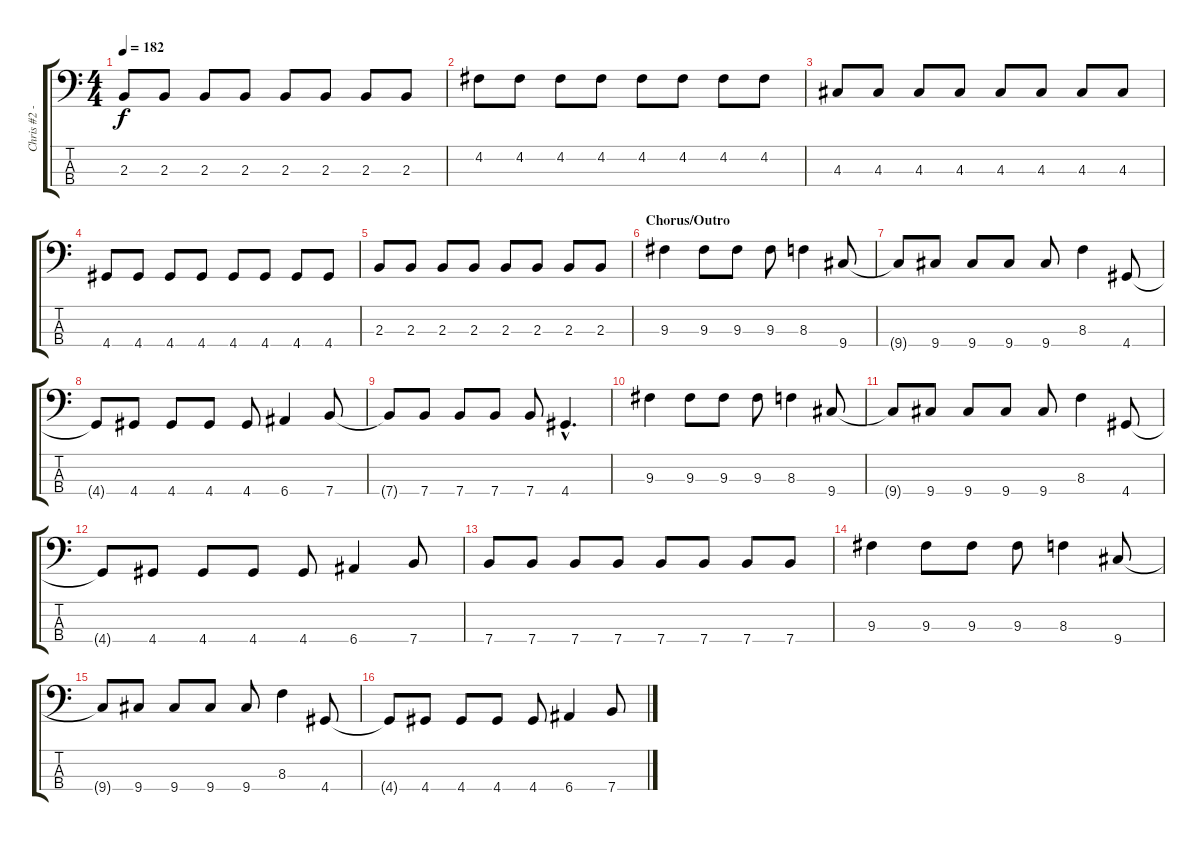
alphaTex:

\track ("Chris #2 - Bass" "Chris #2 -") {instrument electricbasspick}
\staff {score tabs}
\tuning (G2 D2 A1 E1) {hide}
\ts (4 4)
\tempo 182
\clef f4
\ks c
2.3.8{dy f} 2.3.8 2.3.8 2.3.8 2.3.8 2.3.8 2.3.8 2.3.8 |
4.2.8 4.2.8 4.2.8 4.2.8 4.2.8 4.2.8 4.2.8 4.2.8 |
4.3.8 4.3.8 4.3.8 4.3.8 4.3.8 4.3.8 4.3.8 4.3.8 |
4.4.8 4.4.8 4.4.8 4.4.8 4.4.8 4.4.8 4.4.8 4.4.8 |
2.3.8 2.3.8 2.3.8 2.3.8 2.3.8 2.3.8 2.3.8 2.3.8 |
\section ("" "Chorus/Outro")
9.3.4 9.3.8 9.3.8 9.3.8 8.3.4 9.4.8 |
9.4{t}.8 9.4.8 9.4.8 9.4.8 9.4.8 8.3.4 4.4.8 |
4.4{t}.8 4.4.8 4.4.8 4.4.8 4.4.8 6.4.4 7.4.8 |
7.4{t}.8 7.4.8 7.4.8 7.4.8 7.4.8 4.4{hac}.4{d} |
9.3.4 9.3.8 9.3.8 9.3.8 8.3.4 9.4.8 |
9.4{t}.8 9.4.8 9.4.8 9.4.8 9.4.8 8.3.4 4.4.8 |
4.4{t}.8 4.4.8 4.4.8 4.4.8 4.4.8 6.4.4 7.4.8 |
7.4.8 7.4.8 7.4.8 7.4.8 7.4.8 7.4.8 7.4.8 7.4.8 |
9.3.4 9.3.8 9.3.8 9.3.8 8.3.4 9.4.8 |
9.4{t}.8 9.4.8 9.4.8 9.4.8 9.4.8 8.3.4 4.4.8 |
4.4{t}.8 4.4.8 4.4.8 4.4.8 4.4.8 6.4.4 7.4.8
